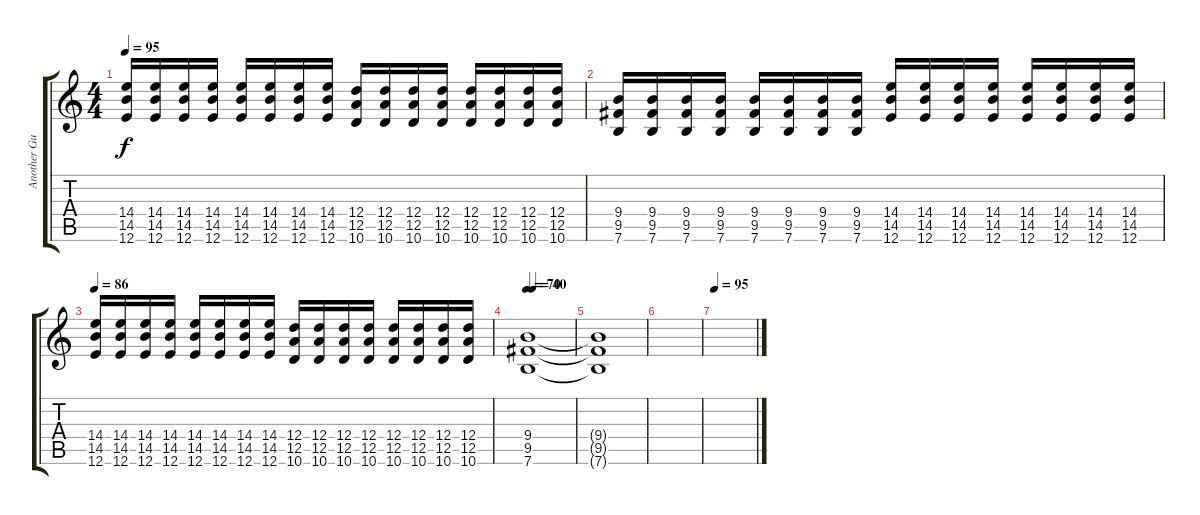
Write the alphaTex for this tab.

\track ("Another Guy" "Another Gu") {instrument electricguitarmuted}
\staff {score tabs}
\tuning (E4 B3 G3 D3 A2 E2) {hide}
\ts (4 4)
\tempo 95
\clef g2
\ks c
(14.4 14.5 12.6).16{dy f} (14.4 14.5 12.6).16 (14.4 14.5 12.6).16 (14.4 14.5 12.6).16 (14.4 14.5 12.6).16 (14.4 14.5 12.6).16 (14.4 14.5 12.6).16 (14.4 14.5 12.6).16 (12.4 12.5 10.6).16 (12.4 12.5 10.6).16 (12.4 12.5 10.6).16 (12.4 12.5 10.6).16 (12.4 12.5 10.6).16 (12.4 12.5 10.6).16 (12.4 12.5 10.6).16 (12.4 12.5 10.6).16 |
(9.4 9.5 7.6).16 (9.4 9.5 7.6).16 (9.4 9.5 7.6).16 (9.4 9.5 7.6).16 (9.4 9.5 7.6).16 (9.4 9.5 7.6).16 (9.4 9.5 7.6).16 (9.4 9.5 7.6).16 (14.4 14.5 12.6).16 (14.4 14.5 12.6).16 (14.4 14.5 12.6).16 (14.4 14.5 12.6).16 (14.4 14.5 12.6).16 (14.4 14.5 12.6).16 (14.4 14.5 12.6).16 (14.4 14.5 12.6).16 |
\tempo 86
(14.4 14.5 12.6).16 (14.4 14.5 12.6).16 (14.4 14.5 12.6).16 (14.4 14.5 12.6).16 (14.4 14.5 12.6).16 (14.4 14.5 12.6).16 (14.4 14.5 12.6).16 (14.4 14.5 12.6).16 (12.4 12.5 10.6).16 (12.4 12.5 10.6).16 (12.4 12.5 10.6).16 (12.4 12.5 10.6).16 (12.4 12.5 10.6).16 (12.4 12.5 10.6).16 (12.4 12.5 10.6).16 (12.4 12.5 10.6).16 |
\tempo 70
\tempo (40 0.125)
(9.4 9.5 7.6).1{volume 0} |
(9.4{t} 9.5{t} 7.6{t}).1 |
|
\tempo 95
